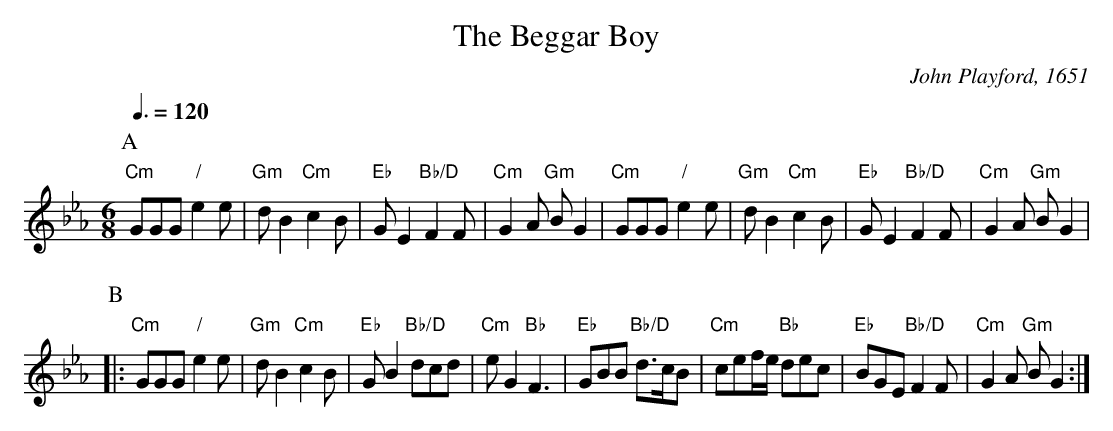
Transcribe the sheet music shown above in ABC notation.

X:1
T:The Beggar Boy
M:6/8
L:1/8
Q:3/8=120
C:John Playford, 1651
K:Cm
P:A
"Cm"GGG "/"e2e | "Gm"dB2 "Cm"c2B | "Eb"GE2 "Bb/D"F2F | "Cm"G2A "Gm"BG2 |\
"Cm"GGG "/"e2e | "Gm"dB2 "Cm"c2B | "Eb"GE2 "Bb/D"F2F | "Cm"G2A "Gm"BG2 |
P:B
|: "Cm"GGG "/"e2e | "Gm"dB2 "Cm"c2B | "Eb"GB2 "Bb/D"dcd | "Cm"eG2 "Bb"F3 |\
"Eb"GBB "Bb/D"d>cB | "Cm"cef/e/ "Bb"dec | "Eb"BGE "Bb/D"F2F | "Cm"G2A "Gm"BG2 :|
